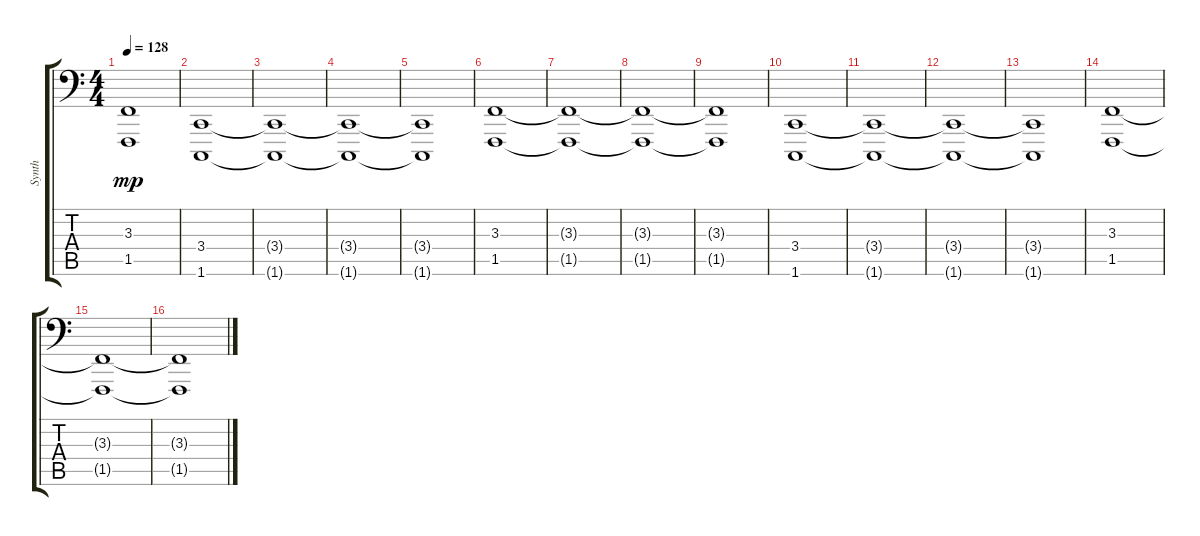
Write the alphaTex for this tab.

\track ("Synth" "Synth") {instrument lead2sawtooth}
\staff {score tabs}
\tuning (C3 G2 D2 A1 E1 B0) {hide}
\ts (4 4)
\tempo 128
\clef f4
\ks c
(3.3{t} 1.5{t}).1{dy mp} |
(3.4 1.6).1 |
(3.4{t} 1.6{t}).1 |
(3.4{t} 1.6{t}).1 |
(3.4{t} 1.6{t}).1 |
(3.3 1.5).1 |
(3.3{t} 1.5{t}).1 |
(3.3{t} 1.5{t}).1 |
(3.3{t} 1.5{t}).1 |
(3.4 1.6).1 |
(3.4{t} 1.6{t}).1 |
(3.4{t} 1.6{t}).1 |
(3.4{t} 1.6{t}).1 |
(3.3 1.5).1 |
(3.3{t} 1.5{t}).1 |
(3.3{t} 1.5{t}).1
